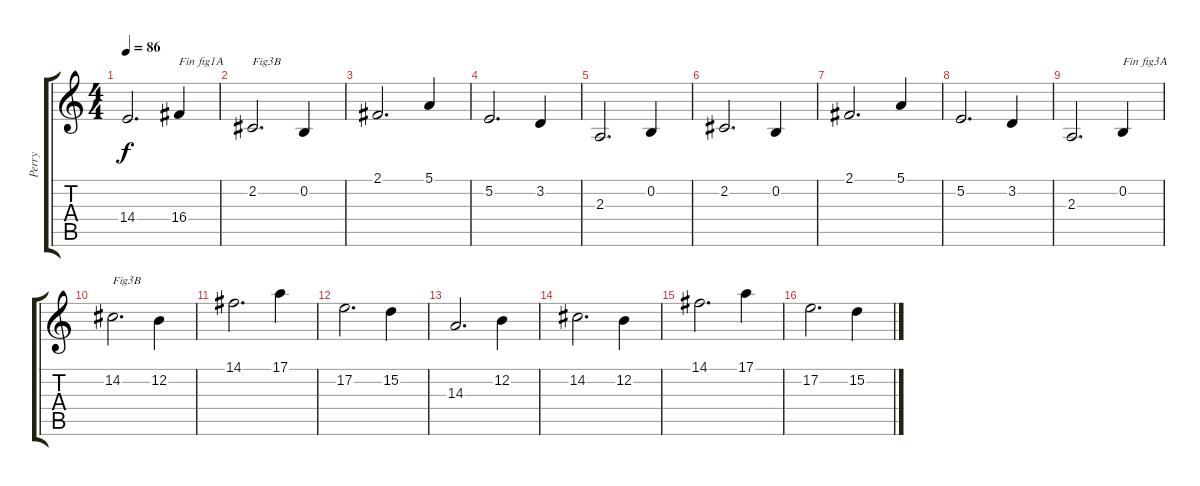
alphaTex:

\track ("Perry" "Perry") {instrument stringensemble2}
\staff {score tabs}
\tuning (E4 B3 G3 D3 A2 E2) {hide}
\ts (4 4)
\tempo 86
\clef g2
\ks c
14.4.2{d dy f} 16.4.4{txt "Fin fig1A"} |
2.2.2{d txt "Fig3B"} 0.2.4 |
2.1.2{d} 5.1.4 |
5.2.2{d} 3.2.4 |
2.3.2{d} 0.2.4 |
2.2.2{d} 0.2.4 |
2.1.2{d} 5.1.4 |
5.2.2{d} 3.2.4 |
2.3.2{d} 0.2.4{txt "Fin fig3A"} |
14.2.2{d txt "Fig3B"} 12.2.4 |
14.1.2{d} 17.1.4 |
17.2.2{d} 15.2.4 |
14.3.2{d} 12.2.4 |
14.2.2{d} 12.2.4 |
14.1.2{d} 17.1.4 |
17.2.2{d} 15.2.4
